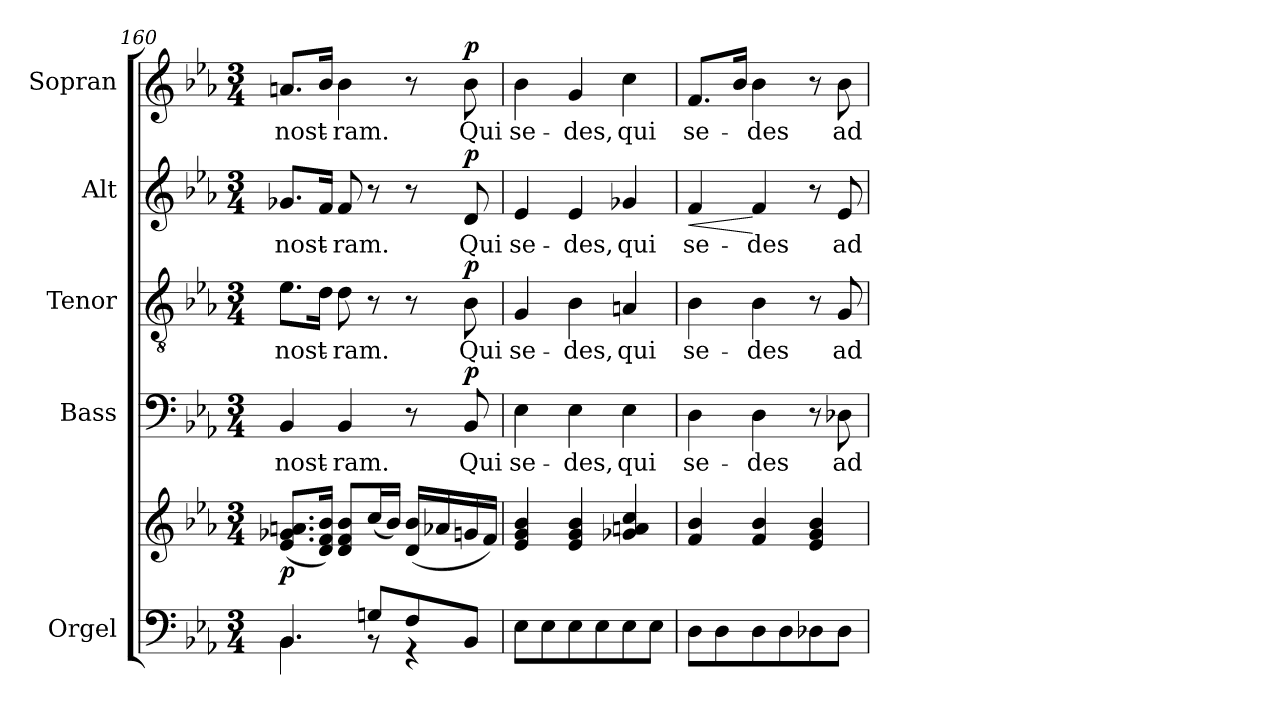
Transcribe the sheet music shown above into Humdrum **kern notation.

**kern	**kern	**dynam	**kern	**text	**dynam	**kern	**text	**dynam	**kern	**text	**dynam	**kern	**text	**dynam
*part5	*part5	*part5	*part4	*part4	*part4	*part3	*part3	*part3	*part2	*part2	*part2	*part1	*part1	*part1
*staff6	*staff5	*staff5/6	*staff4	*staff4	*staff4	*staff3	*staff3	*staff3	*staff2	*staff2	*staff2	*staff1	*staff1	*staff1
*I"Orgel	*	*	*I"Bass	*	*	*I"Tenor	*	*	*I"Alt	*	*	*I"Sopran	*	*
*I'Org.	*	*	*I'B.	*	*	*I'T.	*	*	*I'A.	*	*	*I'S.	*	*
!!LO:LB:g=z
*clefF4	*clefG2	*	*clefF4	*	*	*clefGv2	*	*	*clefG2	*	*	*clefG2	*	*
*k[b-e-a-]	*k[b-e-a-]	*	*k[b-e-a-]	*	*	*k[b-e-a-]	*	*	*k[b-e-a-]	*	*	*k[b-e-a-]	*	*
*E-:	*E-:	*	*E-:	*	*	*E-:	*	*	*E-:	*	*	*E-:	*	*
*M3/4	*M3/4	*	*M3/4	*	*	*M3/4	*	*	*M3/4	*	*	*M3/4	*	*
=160	=160	=160	=160	=160	=160	=160	=160	=160	=160	=160	=160	=160	=160	=160
*^	*	*	*	*	*	*	*	*	*	*	*	*	*	*
!	!	!	!LO:DY:b	!	!LO:LY:b	!	!	!LO:LY:b	!	!	!LO:LY:b	!	!	!LO:LY:b	!
4.BB-/	4.BB-\	(<8.e-/ 8.g-X/ 8.an/L	p	4BB-/	nost-	.	8.e-\L	nost-	.	8.g-X/L	nost-	.	8.an/L	nost-	.
.	.	16d/ 16f/ 16b-/Jk)	.	.	.	.	16d\Jk	.	.	16f/Jk	.	.	16b-/Jk	.	.
!	!	!	!	!	!LO:LY:b	!	!	!LO:LY:b	!	!	!LO:LY:b	!	!	!LO:LY:b	!
.	.	8d/ 8f/ 8b-/L	.	4BB-/	-ram.	.	8d\	-ram.	.	8f/	-ram.	.	4b-\	-ram.	.
8Gn/L	8rAA	(<16cc/L	.	.	.	.	8r	.	.	8r	.	.	.	.	.
.	.	16b-/JJ)	.	.	.	.	.	.	.	.	.	.	.	.	.
8F/	4rGG	(<16d/ 16b-/LL	.	8r	.	.	8r	.	.	8r	.	.	8r	.	.
.	.	16a-X/	.	.	.	.	.	.	.	.	.	.	.	.	.
!	!	!	!	!	!LO:LY:b	!LO:DY:a	!	!LO:LY:b	!LO:DY:a	!	!LO:LY:b	!LO:DY:a	!	!LO:LY:b	!LO:DY:a
8BB-/J	.	16gn/	.	8BB-/	Qui	p	8B-\	Qui	p	8d/	Qui	p	8b-\	Qui	p
.	.	16f/JJ)	.	.	.	.	.	.	.	.	.	.	.	.	.
*v	*v	*	*	*	*	*	*	*	*	*	*	*	*	*	*
=161	=161	=161	=161	=161	=161	=161	=161	=161	=161	=161	=161	=161	=161	=161
!	!	!	!	!LO:LY:b	!	!	!LO:LY:b	!	!	!LO:LY:b	!	!	!LO:LY:b	!
8E-\L	4e-/ 4g/ 4b-/	.	4E-\	se-	.	4G/	se-	.	4e-/	se-	.	4b-\	se-	.
8E-\	.	.	.	.	.	.	.	.	.	.	.	.	.	.
!	!	!	!	!LO:LY:b	!	!	!LO:LY:b	!	!	!LO:LY:b	!	!	!LO:LY:b	!
8E-\	4e-/ 4g/ 4b-/	.	4E-\	-des,	.	4B-\	-des,	.	4e-/	-des,	.	4g/	-des,	.
8E-\	.	.	.	.	.	.	.	.	.	.	.	.	.	.
!	!	!	!	!LO:LY:b	!	!	!LO:LY:b	!	!	!LO:LY:b	!	!	!LO:LY:b	!
8E-\	4g-X/ 4an/ 4cc/	.	4E-\	qui	.	4An/	qui	.	4g-X/	qui	.	4cc\	qui	.
8E-\J	.	.	.	.	.	.	.	.	.	.	.	.	.	.
=162	=162	=162	=162	=162	=162	=162	=162	=162	=162	=162	=162	=162	=162	=162
!	!	!	!	!LO:LY:b	!	!	!LO:LY:b	!	!	!LO:LY:b	!LO:HP:b	!	!LO:LY:b	!
8D\L	4f/ 4b-/	.	4D\	se-	.	4B-\	se-	.	4f/	se-	<	8.f/L	se-	.
8D\	.	.	.	.	.	.	.	.	.	.	.	.	.	.
.	.	.	.	.	.	.	.	.	.	.	.	16b-/Jk	.	.
!	!	!	!	!LO:LY:b	!	!	!LO:LY:b	!	!	!LO:LY:b	!	!	!LO:LY:b	!
8D\	4f/ 4b-/	.	4D\	-des	.	4B-\	-des	.	4f/	-des	[	4b-\	-des	.
8D\	.	.	.	.	.	.	.	.	.	.	.	.	.	.
8D-X\	4e-/ 4g/ 4b-/	.	8r	.	.	8r	.	.	8r	.	.	8r	.	.
!	!	!	!	!LO:LY:b	!	!	!LO:LY:b	!	!	!LO:LY:b	!	!	!LO:LY:b	!
8D-\J	.	.	8D-X\	ad	.	8G/	ad	.	8e-/	ad	.	8b-\	ad	.
=	=	=	=	=	=	=	=	=	=	=	=	=	=	=
*-	*-	*-	*-	*-	*-	*-	*-	*-	*-	*-	*-	*-	*-	*-
